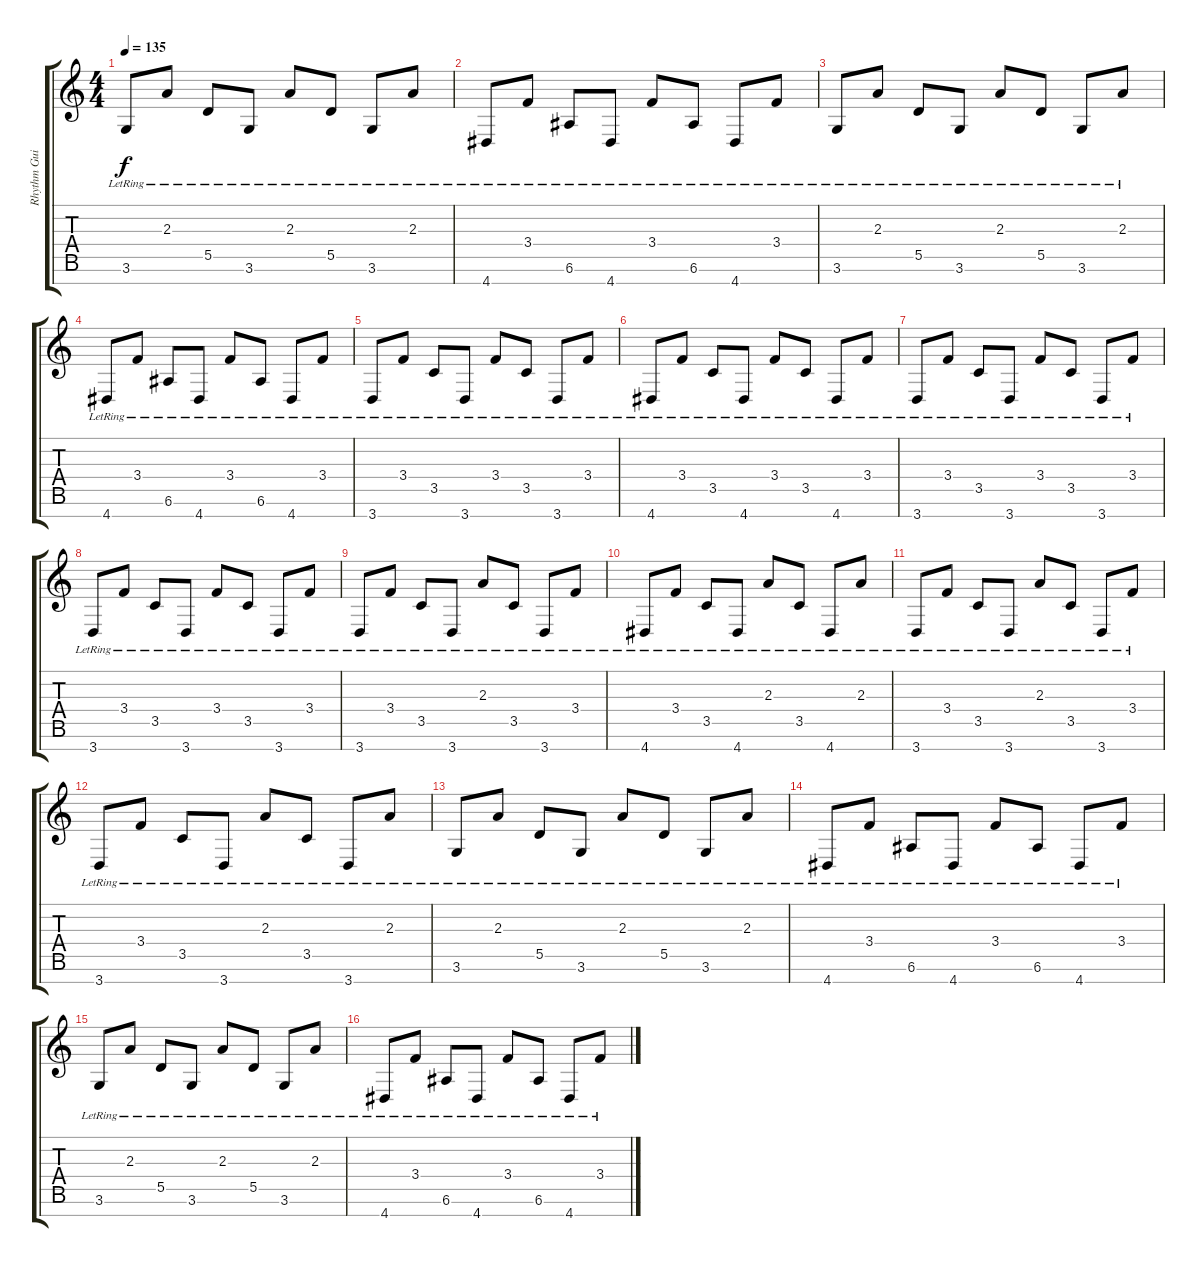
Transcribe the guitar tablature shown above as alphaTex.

\track ("Rhythm Guitar" "Rhythm Gui") {instrument electricguitarclean}
\staff {score tabs}
\tuning (E4 B3 G3 D3 A2 E2 B1) {hide}
\ts (4 4)
\tempo 135
\clef g2
\ks c
3.6{lr}.8{dy f} 2.3{lr}.8 5.5{lr}.8 3.6{lr}.8 2.3{lr}.8 5.5{lr}.8 3.6{lr}.8 2.3{lr}.8 |
4.7{lr}.8 3.4{lr}.8 6.6{lr}.8 4.7{lr}.8 3.4{lr}.8 6.6{lr}.8 4.7{lr}.8 3.4{lr}.8 |
3.6{lr}.8 2.3{lr}.8 5.5{lr}.8 3.6{lr}.8 2.3{lr}.8 5.5{lr}.8 3.6{lr}.8 2.3{lr}.8 |
4.7{lr}.8 3.4{lr}.8 6.6{lr}.8 4.7{lr}.8 3.4{lr}.8 6.6{lr}.8 4.7{lr}.8 3.4{lr}.8 |
3.7{lr}.8 3.4{lr}.8 3.5{lr}.8 3.7{lr}.8 3.4{lr}.8 3.5{lr}.8 3.7{lr}.8 3.4{lr}.8 |
4.7{lr}.8 3.4{lr}.8 3.5{lr}.8 4.7{lr}.8 3.4{lr}.8 3.5{lr}.8 4.7{lr}.8 3.4{lr}.8 |
3.7{lr}.8 3.4{lr}.8 3.5{lr}.8 3.7{lr}.8 3.4{lr}.8 3.5{lr}.8 3.7{lr}.8 3.4{lr}.8 |
3.7{lr}.8 3.4{lr}.8 3.5{lr}.8 3.7{lr}.8 3.4{lr}.8 3.5{lr}.8 3.7{lr}.8 3.4{lr}.8 |
3.7{lr}.8 3.4{lr}.8 3.5{lr}.8 3.7{lr}.8 2.3{lr}.8 3.5{lr}.8 3.7{lr}.8 3.4{lr}.8 |
4.7{lr}.8 3.4{lr}.8 3.5{lr}.8 4.7{lr}.8 2.3{lr}.8 3.5{lr}.8 4.7{lr}.8 2.3{lr}.8 |
3.7{lr}.8 3.4{lr}.8 3.5{lr}.8 3.7{lr}.8 2.3{lr}.8 3.5{lr}.8 3.7{lr}.8 3.4{lr}.8 |
3.7{lr}.8 3.4{lr}.8 3.5{lr}.8 3.7{lr}.8 2.3{lr}.8 3.5{lr}.8 3.7{lr}.8 2.3{lr}.8 |
3.6{lr}.8 2.3{lr}.8 5.5{lr}.8 3.6{lr}.8 2.3{lr}.8 5.5{lr}.8 3.6{lr}.8 2.3{lr}.8 |
4.7{lr}.8 3.4{lr}.8 6.6{lr}.8 4.7{lr}.8 3.4{lr}.8 6.6{lr}.8 4.7{lr}.8 3.4{lr}.8 |
3.6{lr}.8 2.3{lr}.8 5.5{lr}.8 3.6{lr}.8 2.3{lr}.8 5.5{lr}.8 3.6{lr}.8 2.3{lr}.8 |
4.7{lr}.8 3.4{lr}.8 6.6{lr}.8 4.7{lr}.8 3.4{lr}.8 6.6{lr}.8 4.7{lr}.8 3.4{lr}.8
